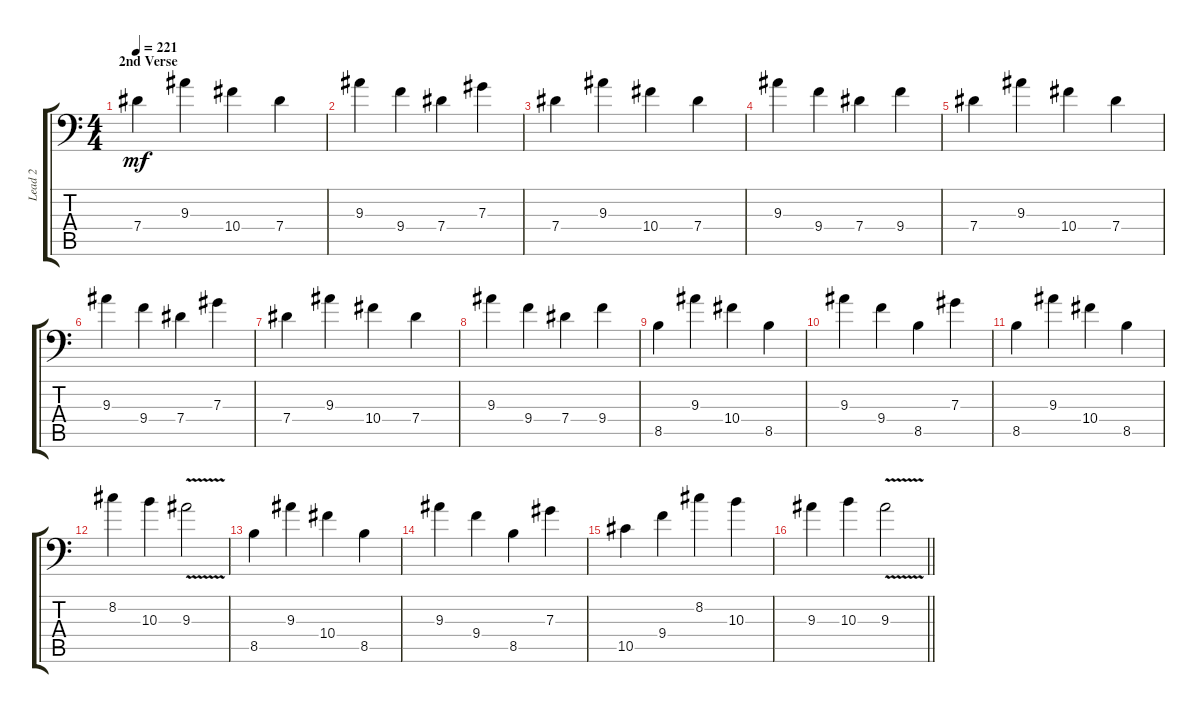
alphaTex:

\track ("Lead 2" "Lead 2") {instrument overdrivenguitar}
\staff {score tabs}
\tuning (Bb3 F3 Db3 Ab2 Eb2 Bb1) {hide}
\ts (4 4)
\section ("" "2nd Verse")
\tempo 221
\clef f4
\ks c
7.4.4{dy mf volume 13 instrument overdrivenguitar} 9.3.4 10.4.4 7.4.4 |
9.3.4 9.4.4 7.4.4 7.3.4 |
7.4.4 9.3.4 10.4.4 7.4.4 |
9.3.4 9.4.4 7.4.4 9.4.4 |
7.4.4 9.3.4 10.4.4 7.4.4 |
9.3.4 9.4.4 7.4.4 7.3.4 |
7.4.4 9.3.4 10.4.4 7.4.4 |
9.3.4 9.4.4 7.4.4 9.4.4 |
8.5.4 9.3.4 10.4.4 8.5.4 |
9.3.4 9.4.4 8.5.4 7.3.4 |
8.5.4 9.3.4 10.4.4 8.5.4 |
8.2.4 10.3.4 9.3{v}.2 |
8.5.4 9.3.4 10.4.4 8.5.4 |
9.3.4 9.4.4 8.5.4 7.3.4 |
10.5.4 9.4.4 8.2.4 10.3.4 |
\barLineRight lightlight
9.3.4 10.3.4 9.3{v}.2
